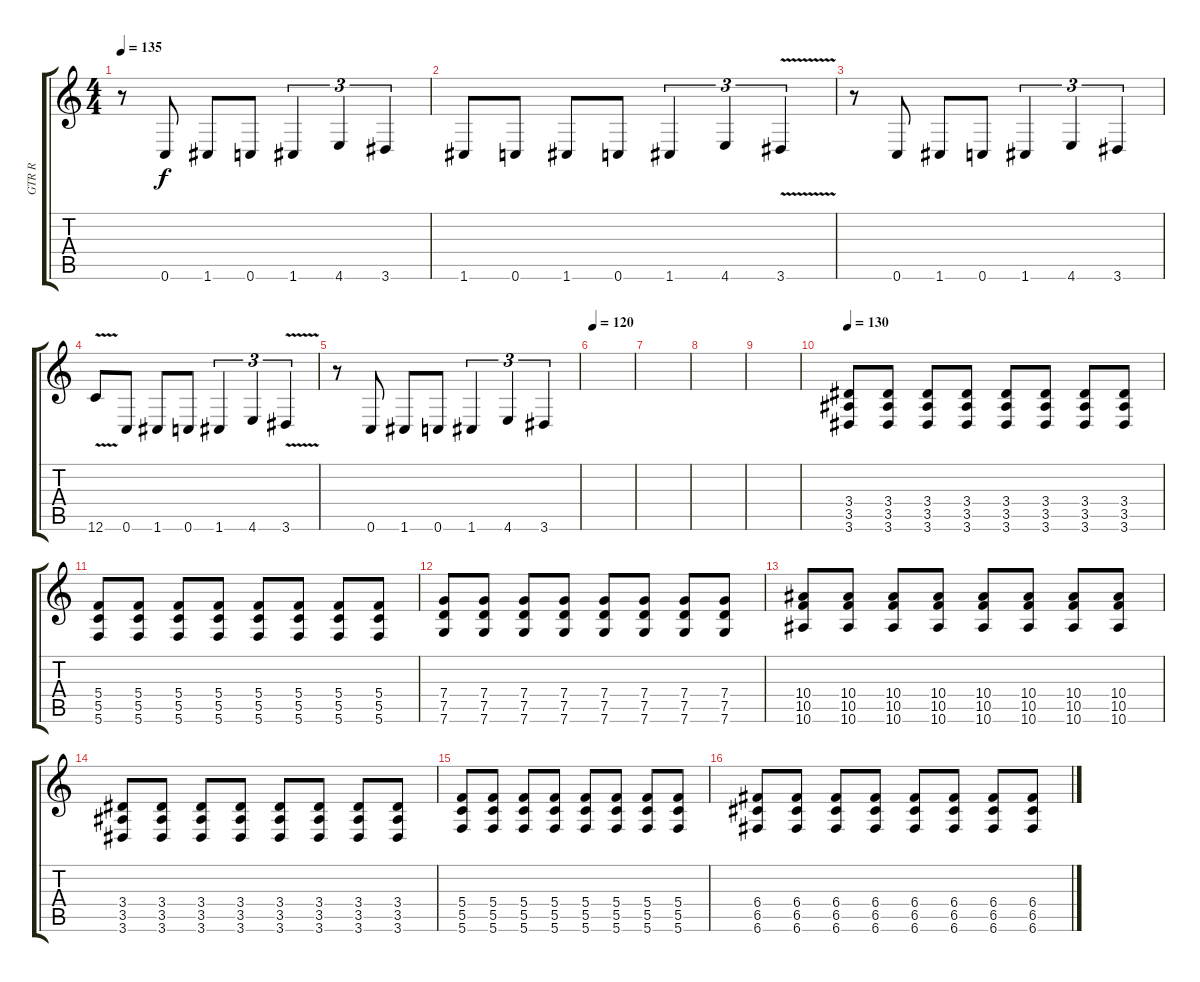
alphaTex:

\track ("GTR R" "GTR R") {instrument distortionguitar}
\staff {score tabs}
\tuning (D4 A3 F3 C3 G2 C2) {hide}
\ts (4 4)
\tempo 135
\clef g2
\ks c
r.8{dy f} 0.6.8 1.6.8 0.6.8 1.6.4{tu (3 2)} 4.6.4{tu (3 2)} 3.6.4{tu (3 2)} |
1.6.8 0.6.8 1.6.8 0.6.8 1.6.4{tu (3 2)} 4.6.4{tu (3 2)} 3.6{v}.4{tu (3 2)} |
r.8 0.6.8 1.6.8 0.6.8 1.6.4{tu (3 2)} 4.6.4{tu (3 2)} 3.6.4{tu (3 2)} |
12.6{v}.8 0.6.8 1.6.8 0.6.8 1.6.4{tu (3 2)} 4.6.4{tu (3 2)} 3.6{v}.4{tu (3 2)} |
r.8 0.6.8 1.6.8 0.6.8 1.6.4{tu (3 2)} 4.6.4{tu (3 2)} 3.6.4{tu (3 2)} |
\tempo 120
|
|
|
|
\tempo 130
(3.4 3.5 3.6).8 (3.4 3.5 3.6).8 (3.4 3.5 3.6).8 (3.4 3.5 3.6).8 (3.4 3.5 3.6).8 (3.4 3.5 3.6).8 (3.4 3.5 3.6).8 (3.4 3.5 3.6).8 |
(5.4 5.5 5.6).8 (5.4 5.5 5.6).8 (5.4 5.5 5.6).8 (5.4 5.5 5.6).8 (5.4 5.5 5.6).8 (5.4 5.5 5.6).8 (5.4 5.5 5.6).8 (5.4 5.5 5.6).8 |
(7.4 7.5 7.6).8 (7.4 7.5 7.6).8 (7.4 7.5 7.6).8 (7.4 7.5 7.6).8 (7.4 7.5 7.6).8 (7.4 7.5 7.6).8 (7.4 7.5 7.6).8 (7.4 7.5 7.6).8 |
(10.4 10.5 10.6).8 (10.4 10.5 10.6).8 (10.4 10.5 10.6).8 (10.4 10.5 10.6).8 (10.4 10.5 10.6).8 (10.4 10.5 10.6).8 (10.4 10.5 10.6).8 (10.4 10.5 10.6).8 |
(3.4 3.5 3.6).8 (3.4 3.5 3.6).8 (3.4 3.5 3.6).8 (3.4 3.5 3.6).8 (3.4 3.5 3.6).8 (3.4 3.5 3.6).8 (3.4 3.5 3.6).8 (3.4 3.5 3.6).8 |
(5.4 5.5 5.6).8 (5.4 5.5 5.6).8 (5.4 5.5 5.6).8 (5.4 5.5 5.6).8 (5.4 5.5 5.6).8 (5.4 5.5 5.6).8 (5.4 5.5 5.6).8 (5.4 5.5 5.6).8 |
(6.4 6.5 6.6).8 (6.4 6.5 6.6).8 (6.4 6.5 6.6).8 (6.4 6.5 6.6).8 (6.4 6.5 6.6).8 (6.4 6.5 6.6).8 (6.4 6.5 6.6).8 (6.4 6.5 6.6).8
